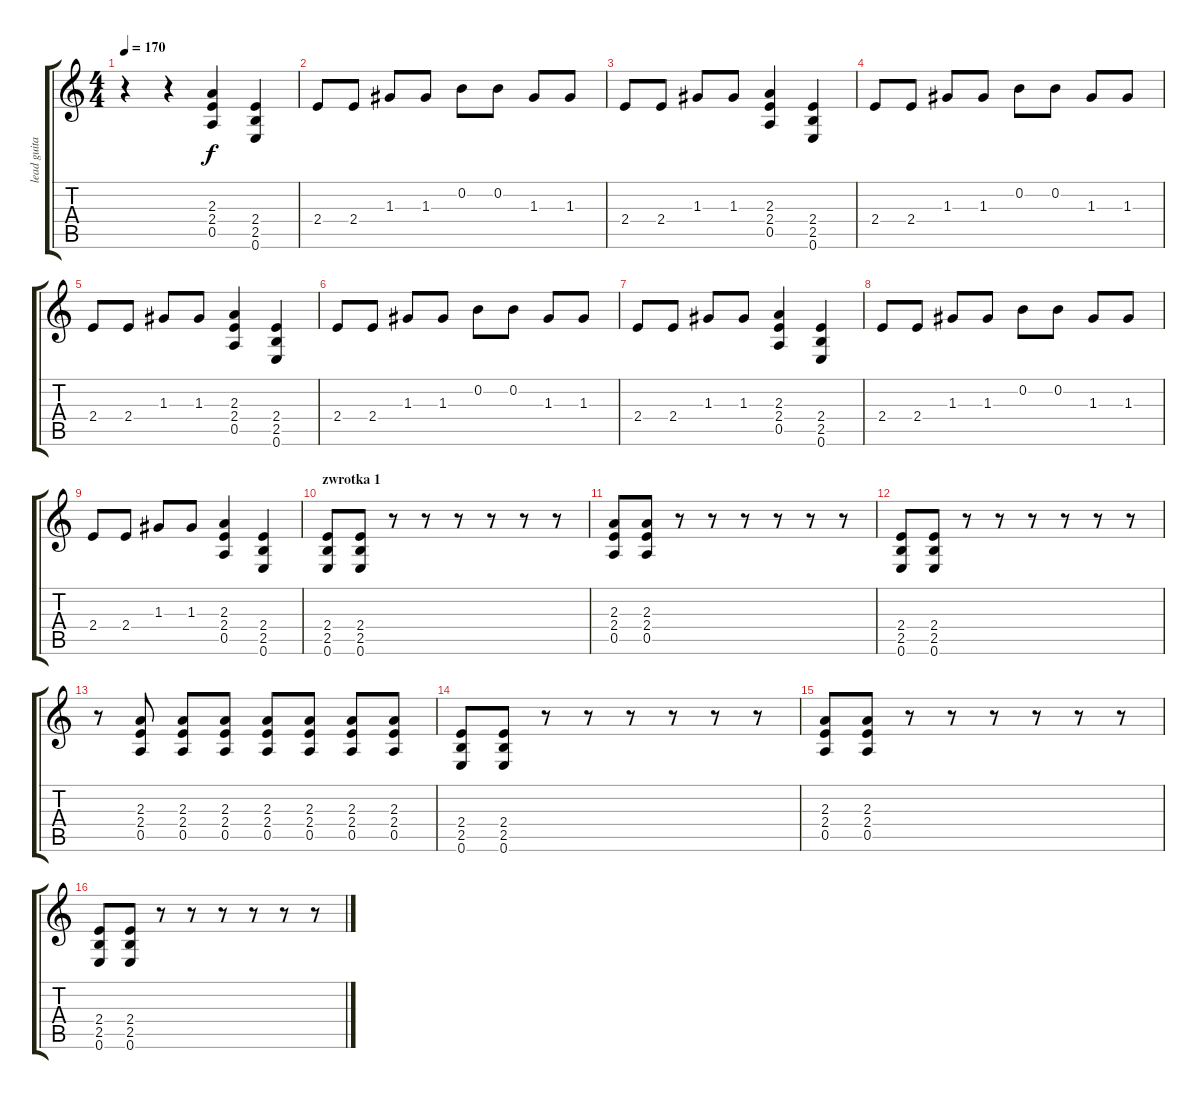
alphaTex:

\track ("lead guitar" "lead guita") {instrument distortionguitar}
\staff {score tabs}
\tuning (E4 B3 G3 D3 A2 E2) {hide}
\ts (4 4)
\tempo 170
\clef g2
\ks c
r.4{dy f instrument distortionguitar} r.4 (2.3 2.4 0.5).4 (2.4 2.5 0.6).4 |
2.4.8 2.4.8 1.3.8 1.3.8 0.2.8 0.2.8 1.3.8 1.3.8 |
2.4.8 2.4.8 1.3.8 1.3.8 (2.3 2.4 0.5).4 (2.4 2.5 0.6).4 |
2.4.8 2.4.8 1.3.8 1.3.8 0.2.8 0.2.8 1.3.8 1.3.8 |
2.4.8 2.4.8 1.3.8 1.3.8 (2.3 2.4 0.5).4 (2.4 2.5 0.6).4 |
2.4.8 2.4.8 1.3.8 1.3.8 0.2.8 0.2.8 1.3.8 1.3.8 |
2.4.8 2.4.8 1.3.8 1.3.8 (2.3 2.4 0.5).4 (2.4 2.5 0.6).4 |
2.4.8 2.4.8 1.3.8 1.3.8 0.2.8 0.2.8 1.3.8 1.3.8 |
2.4.8 2.4.8 1.3.8 1.3.8 (2.3 2.4 0.5).4 (2.4 2.5 0.6).4 |
\section ("" "zwrotka 1")
(2.4 2.5 0.6).8 (2.4 2.5 0.6).8 r.8 r.8 r.8 r.8 r.8 r.8 |
(2.3 2.4 0.5).8 (2.3 2.4 0.5).8 r.8 r.8 r.8 r.8 r.8 r.8 |
(2.4 2.5 0.6).8 (2.4 2.5 0.6).8 r.8 r.8 r.8 r.8 r.8 r.8 |
r.8 (2.3 2.4 0.5).8 (2.3 2.4 0.5).8 (2.3 2.4 0.5).8 (2.3 2.4 0.5).8 (2.3 2.4 0.5).8 (2.3 2.4 0.5).8 (2.3 2.4 0.5).8 |
(2.4 2.5 0.6).8 (2.4 2.5 0.6).8 r.8 r.8 r.8 r.8 r.8 r.8 |
(2.3 2.4 0.5).8 (2.3 2.4 0.5).8 r.8 r.8 r.8 r.8 r.8 r.8 |
(2.4 2.5 0.6).8 (2.4 2.5 0.6).8 r.8 r.8 r.8 r.8 r.8 r.8
